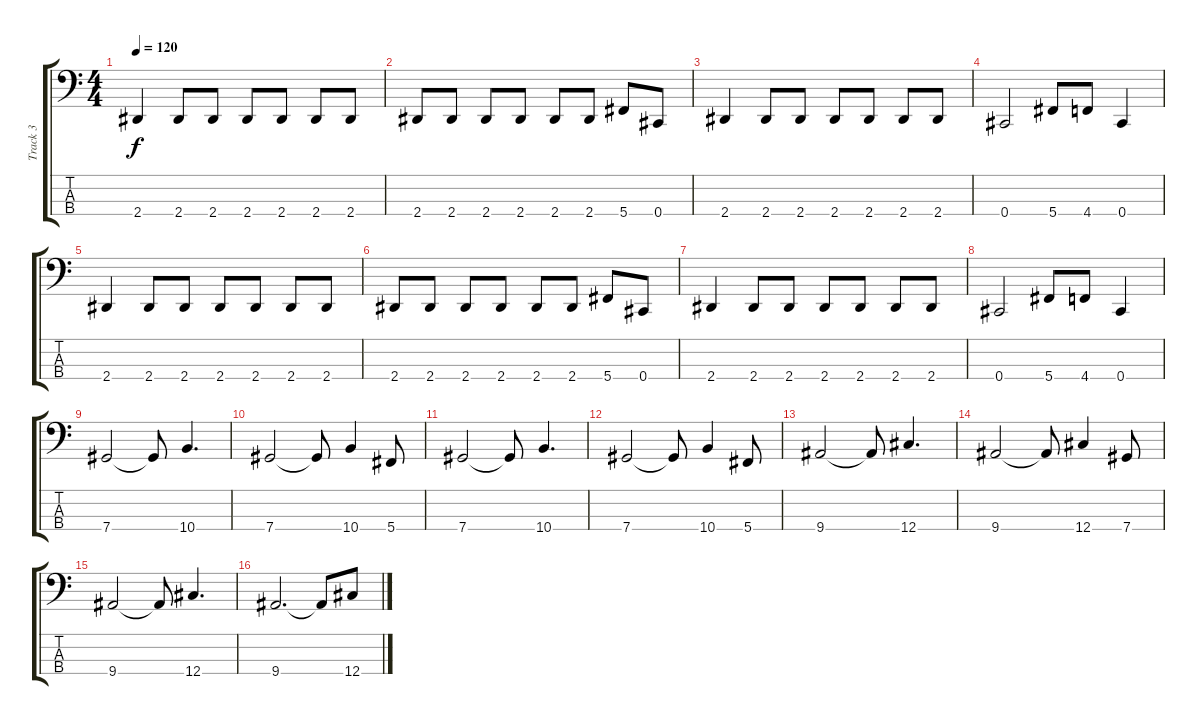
\track ("Track 3" "Track 3") {instrument electricbassfinger}
\staff {score tabs}
\tuning (Gb2 Db2 Ab1 Db1) {hide}
\ts (4 4)
\tempo 120
\clef f4
\ks c
2.4.4{dy f} 2.4.8 2.4.8 2.4.8 2.4.8 2.4.8 2.4.8 |
2.4.8 2.4.8 2.4.8 2.4.8 2.4.8 2.4.8 5.4.8 0.4.8 |
2.4.4 2.4.8 2.4.8 2.4.8 2.4.8 2.4.8 2.4.8 |
0.4.2 5.4.8 4.4.8 0.4.4 |
2.4.4 2.4.8 2.4.8 2.4.8 2.4.8 2.4.8 2.4.8 |
2.4.8 2.4.8 2.4.8 2.4.8 2.4.8 2.4.8 5.4.8 0.4.8 |
2.4.4 2.4.8 2.4.8 2.4.8 2.4.8 2.4.8 2.4.8 |
0.4.2 5.4.8 4.4.8 0.4.4 |
7.4.2 7.4{t}.8 10.4.4{d} |
7.4.2 7.4{t}.8 10.4.4 5.4.8 |
7.4.2 7.4{t}.8 10.4.4{d} |
7.4.2 7.4{t}.8 10.4.4 5.4.8 |
9.4.2 9.4{t}.8 12.4.4{d} |
9.4.2 9.4{t}.8 12.4.4 7.4.8 |
9.4.2 9.4{t}.8 12.4.4{d} |
9.4.2{d} 9.4{t}.8 12.4.8
